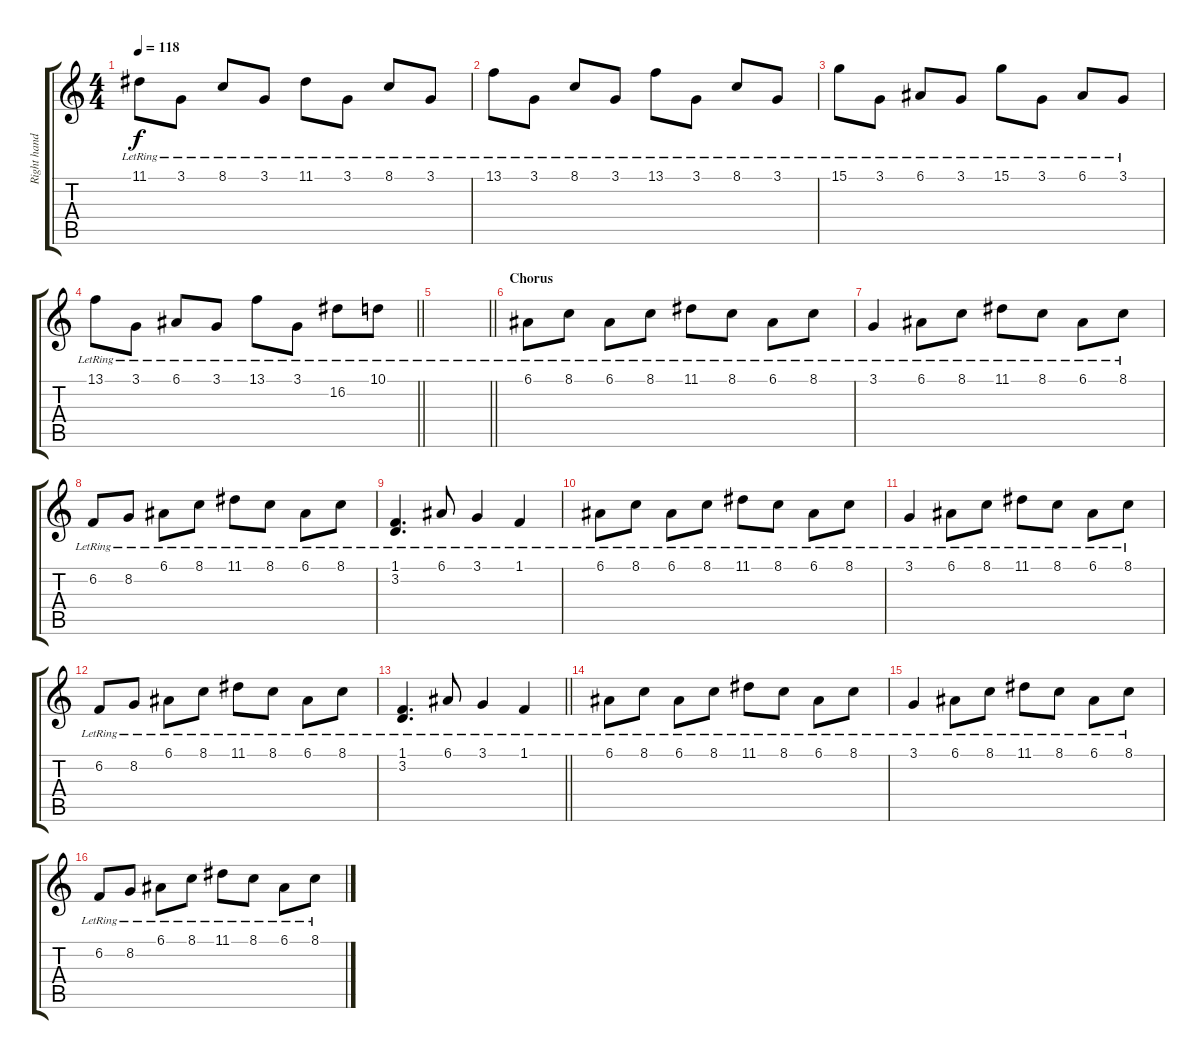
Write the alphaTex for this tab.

\track ("Right hand" "Right hand") {instrument acousticgrandpiano}
\staff {score tabs}
\tuning (E4 B3 G3 D3 A2 E2) {hide}
\ts (4 4)
\tempo 118
\clef g2
\ks c
11.1{lr}.8{dy f} 3.1{lr}.8 8.1{lr}.8 3.1{lr}.8 11.1{lr}.8 3.1{lr}.8 8.1{lr}.8 3.1{lr}.8 |
13.1{lr}.8 3.1{lr}.8 8.1{lr}.8 3.1{lr}.8 13.1{lr}.8 3.1{lr}.8 8.1{lr}.8 3.1{lr}.8 |
15.1{lr}.8 3.1{lr}.8 6.1{lr}.8 3.1{lr}.8 15.1{lr}.8 3.1{lr}.8 6.1{lr}.8 3.1{lr}.8 |
\barLineRight lightlight
13.1{lr}.8 3.1{lr}.8 6.1{lr}.8 3.1{lr}.8 13.1{lr}.8 3.1{lr}.8 16.2{lr}.8 10.1{lr}.8 |
\barLineRight lightlight
|
\section ("" "Chorus")
6.1{lr}.8 8.1{lr}.8 6.1{lr}.8 8.1{lr}.8 11.1{lr}.8 8.1{lr}.8 6.1{lr}.8 8.1{lr}.8 |
3.1{lr}.4 6.1{lr}.8 8.1{lr}.8 11.1{lr}.8 8.1{lr}.8 6.1{lr}.8 8.1{lr}.8 |
6.2{lr}.8 8.2{lr}.8 6.1{lr}.8 8.1{lr}.8 11.1{lr}.8 8.1{lr}.8 6.1{lr}.8 8.1{lr}.8 |
(1.1{lr} 3.2{lr}).4{d} 6.1{lr}.8 3.1{lr}.4 1.1{lr}.4 |
6.1{lr}.8 8.1{lr}.8 6.1{lr}.8 8.1{lr}.8 11.1{lr}.8 8.1{lr}.8 6.1{lr}.8 8.1{lr}.8 |
3.1{lr}.4 6.1{lr}.8 8.1{lr}.8 11.1{lr}.8 8.1{lr}.8 6.1{lr}.8 8.1{lr}.8 |
6.2{lr}.8 8.2{lr}.8 6.1{lr}.8 8.1{lr}.8 11.1{lr}.8 8.1{lr}.8 6.1{lr}.8 8.1{lr}.8 |
\barLineRight lightlight
(1.1{lr} 3.2{lr}).4{d} 6.1{lr}.8 3.1{lr}.4 1.1{lr}.4 |
6.1{lr}.8 8.1{lr}.8 6.1{lr}.8 8.1{lr}.8 11.1{lr}.8 8.1{lr}.8 6.1{lr}.8 8.1{lr}.8 |
3.1{lr}.4 6.1{lr}.8 8.1{lr}.8 11.1{lr}.8 8.1{lr}.8 6.1{lr}.8 8.1{lr}.8 |
6.2{lr}.8 8.2{lr}.8 6.1{lr}.8 8.1{lr}.8 11.1{lr}.8 8.1{lr}.8 6.1{lr}.8 8.1{lr}.8
